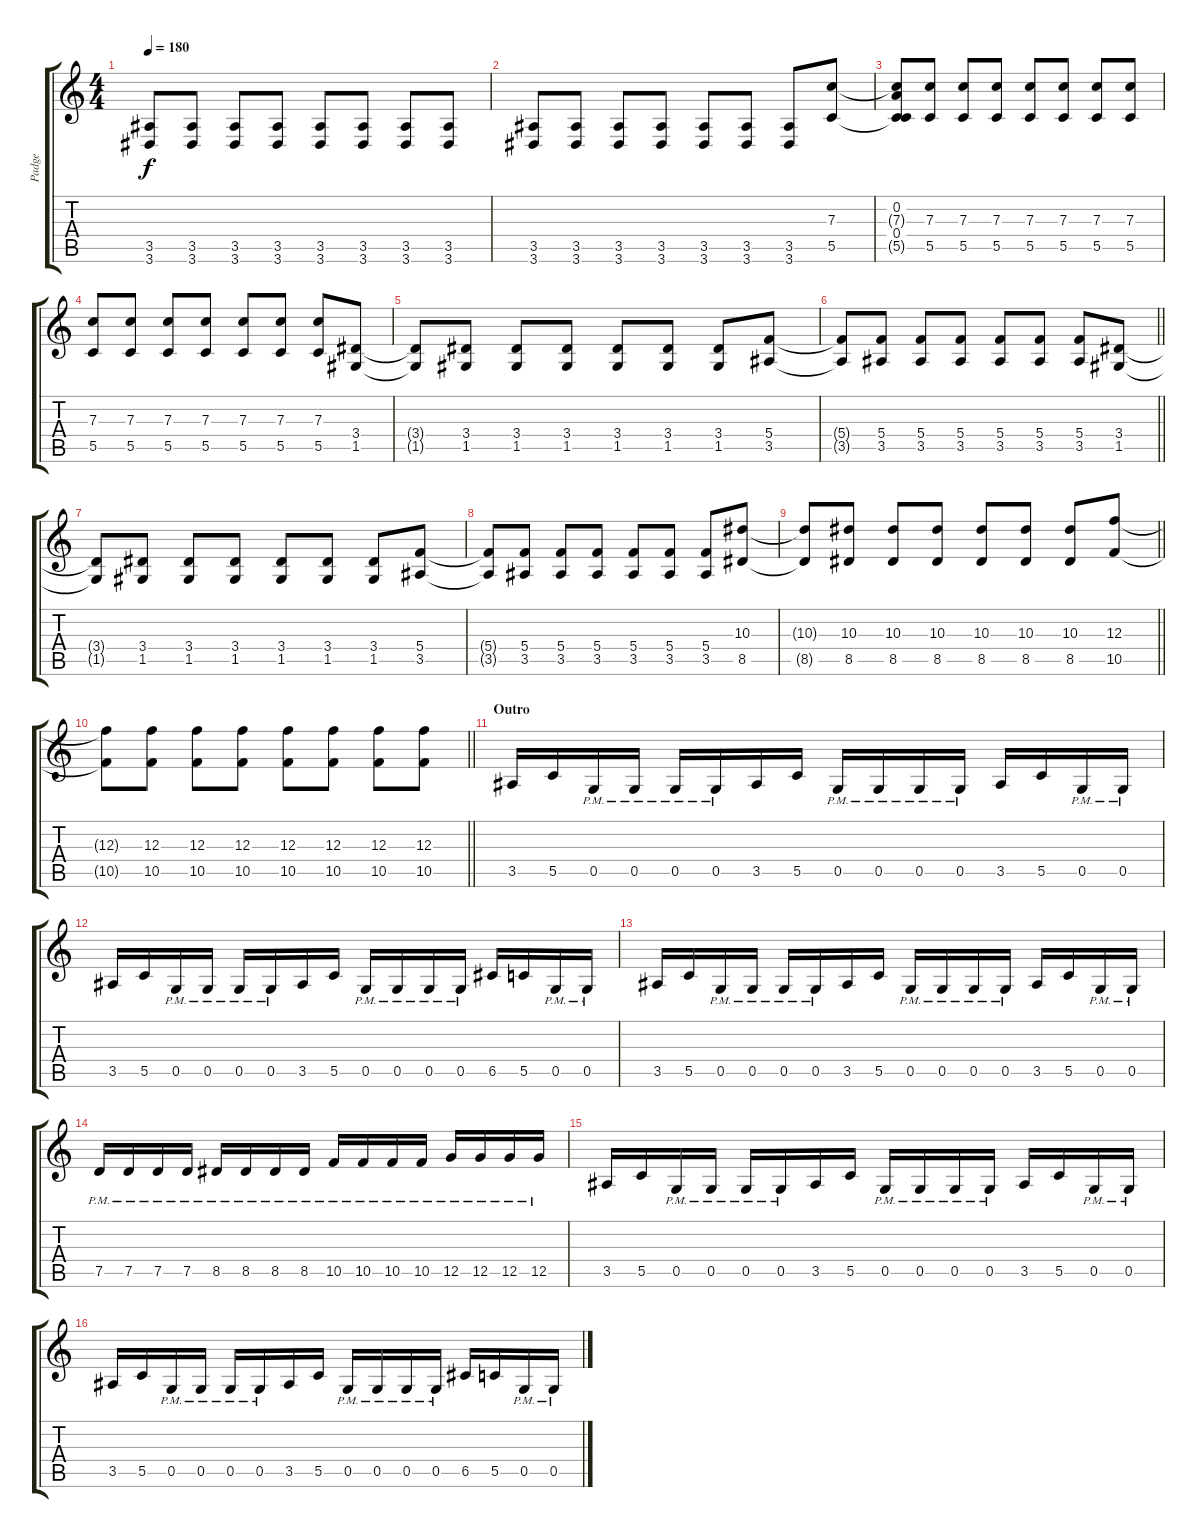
\track ("Padge" "Padge") {instrument distortionguitar}
\staff {score tabs}
\tuning (D4 A3 F3 C3 G2 C2) {hide}
\ts (4 4)
\tempo 180
\clef g2
\ks c
(3.5{t} 3.6{t}).8{dy f} (3.5 3.6).8 (3.5 3.6).8 (3.5 3.6).8 (3.5 3.6).8 (3.5 3.6).8 (3.5 3.6).8 (3.5 3.6).8 |
(3.5 3.6).8 (3.5 3.6).8 (3.5 3.6).8 (3.5 3.6).8 (3.5 3.6).8 (3.5 3.6).8 (3.5 3.6).8 (7.3 5.5).8 |
(0.2 7.3{t} 0.4 5.5{t}).8 (7.3 5.5).8 (7.3 5.5).8 (7.3 5.5).8 (7.3 5.5).8 (7.3 5.5).8 (7.3 5.5).8 (7.3 5.5).8 |
(7.3 5.5).8 (7.3 5.5).8 (7.3 5.5).8 (7.3 5.5).8 (7.3 5.5).8 (7.3 5.5).8 (7.3 5.5).8 (3.4 1.5).8 |
(3.4{t} 1.5{t}).8 (3.4 1.5).8 (3.4 1.5).8 (3.4 1.5).8 (3.4 1.5).8 (3.4 1.5).8 (3.4 1.5).8 (5.4 3.5).8 |
\barLineRight lightlight
(5.4{t} 3.5{t}).8 (5.4 3.5).8 (5.4 3.5).8 (5.4 3.5).8 (5.4 3.5).8 (5.4 3.5).8 (5.4 3.5).8 (3.4 1.5).8 |
(3.4{t} 1.5{t}).8 (3.4 1.5).8 (3.4 1.5).8 (3.4 1.5).8 (3.4 1.5).8 (3.4 1.5).8 (3.4 1.5).8 (5.4 3.5).8 |
(5.4{t} 3.5{t}).8 (5.4 3.5).8 (5.4 3.5).8 (5.4 3.5).8 (5.4 3.5).8 (5.4 3.5).8 (5.4 3.5).8 (10.3 8.5).8 |
\barLineRight lightlight
(10.3{t} 8.5{t}).8 (10.3 8.5).8 (10.3 8.5).8 (10.3 8.5).8 (10.3 8.5).8 (10.3 8.5).8 (10.3 8.5).8 (12.3 10.5).8 |
\barLineRight lightlight
(12.3{t} 10.5{t}).8 (12.3 10.5).8 (12.3 10.5).8 (12.3 10.5).8 (12.3 10.5).8 (12.3 10.5).8 (12.3 10.5).8 (12.3 10.5).8 |
\section ("" "Outro")
3.5.16 5.5.16 0.5{pm}.16 0.5{pm}.16 0.5{pm}.16 0.5{pm}.16 3.5.16 5.5.16 0.5{pm}.16 0.5{pm}.16 0.5{pm}.16 0.5{pm}.16 3.5.16 5.5.16 0.5{pm}.16 0.5{pm}.16 |
3.5.16 5.5.16 0.5{pm}.16 0.5{pm}.16 0.5{pm}.16 0.5{pm}.16 3.5.16 5.5.16 0.5{pm}.16 0.5{pm}.16 0.5{pm}.16 0.5{pm}.16 6.5.16 5.5.16 0.5{pm}.16 0.5{pm}.16 |
3.5.16 5.5.16 0.5{pm}.16 0.5{pm}.16 0.5{pm}.16 0.5{pm}.16 3.5.16 5.5.16 0.5{pm}.16 0.5{pm}.16 0.5{pm}.16 0.5{pm}.16 3.5.16 5.5.16 0.5{pm}.16 0.5{pm}.16 |
7.5{pm}.16 7.5{pm}.16 7.5{pm}.16 7.5{pm}.16 8.5{pm}.16 8.5{pm}.16 8.5{pm}.16 8.5{pm}.16 10.5{pm}.16 10.5{pm}.16 10.5{pm}.16 10.5{pm}.16 12.5{pm}.16 12.5{pm}.16 12.5{pm}.16 12.5{pm}.16 |
3.5.16 5.5.16 0.5{pm}.16 0.5{pm}.16 0.5{pm}.16 0.5{pm}.16 3.5.16 5.5.16 0.5{pm}.16 0.5{pm}.16 0.5{pm}.16 0.5{pm}.16 3.5.16 5.5.16 0.5{pm}.16 0.5{pm}.16 |
3.5.16 5.5.16 0.5{pm}.16 0.5{pm}.16 0.5{pm}.16 0.5{pm}.16 3.5.16 5.5.16 0.5{pm}.16 0.5{pm}.16 0.5{pm}.16 0.5{pm}.16 6.5.16 5.5.16 0.5{pm}.16 0.5{pm}.16
